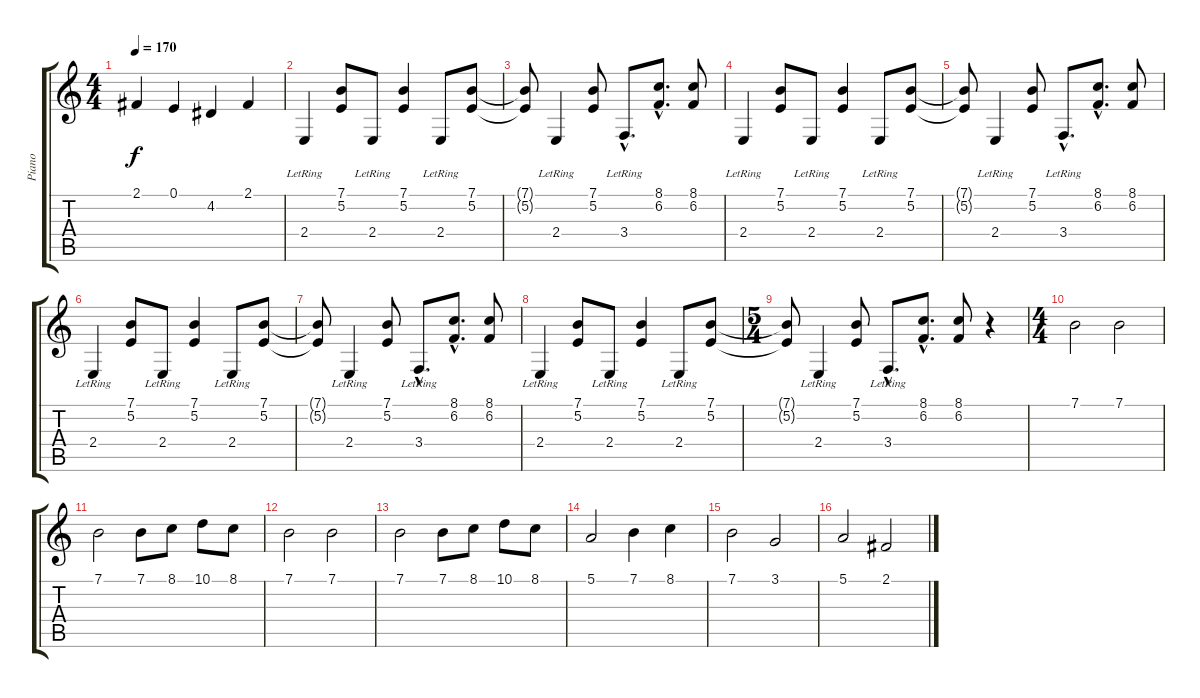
\track ("Piano" "Piano") {instrument acousticgrandpiano}
\staff {score tabs}
\tuning (E4 B3 G3 D3 A2 E2) {hide}
\ts (4 4)
\tempo 170
\clef g2
\ks c
2.1.4{dy f} 0.1.4 4.2.4 2.1.4 |
2.4{lr}.4 (7.1 5.2).8 2.4{lr}.8 (7.1 5.2).4 2.4{lr}.8 (7.1 5.2).8 |
(7.1{t} 5.2{t}).8 2.4{lr}.4 (7.1 5.2).8 3.4{hac lr}.8{d} (8.1{hac} 6.2{hac}).8{d} (8.1 6.2).8 |
2.4{lr}.4 (7.1 5.2).8 2.4{lr}.8 (7.1 5.2).4 2.4{lr}.8 (7.1 5.2).8 |
(7.1{t} 5.2{t}).8 2.4{lr}.4 (7.1 5.2).8 3.4{hac lr}.8{d} (8.1{hac} 6.2{hac}).8{d} (8.1 6.2).8 |
2.4{lr}.4 (7.1 5.2).8 2.4{lr}.8 (7.1 5.2).4 2.4{lr}.8 (7.1 5.2).8 |
(7.1{t} 5.2{t}).8 2.4{lr}.4 (7.1 5.2).8 3.4{hac lr}.8{d} (8.1{hac} 6.2{hac}).8{d} (8.1 6.2).8 |
2.4{lr}.4 (7.1 5.2).8 2.4{lr}.8 (7.1 5.2).4 2.4{lr}.8 (7.1 5.2).8 |
\ts (5 4)
(7.1{t} 5.2{t}).8 2.4{lr}.4 (7.1 5.2).8 3.4{hac lr}.8{d} (8.1{hac} 6.2{hac}).8{d} (8.1 6.2).8 r.4 |
\ts (4 4)
7.1.2 7.1.2 |
7.1.2 7.1.8 8.1.8 10.1.8 8.1.8 |
7.1.2 7.1.2 |
7.1.2 7.1.8 8.1.8 10.1.8 8.1.8 |
5.1.2 7.1.4 8.1.4 |
7.1.2 3.1.2 |
5.1.2 2.1.2
